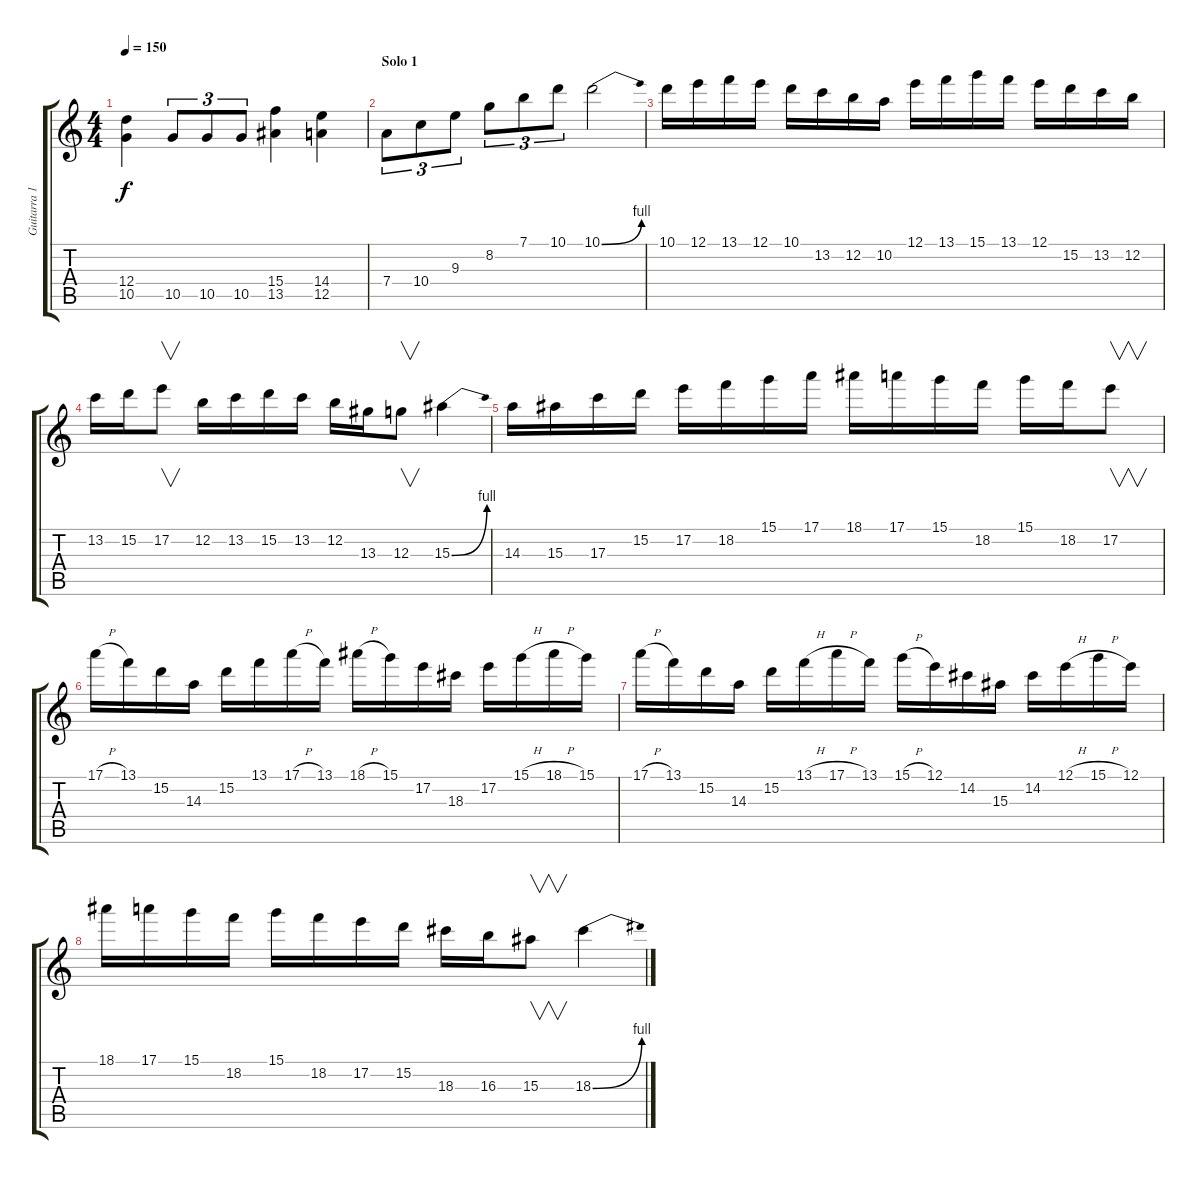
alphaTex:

\track ("Guitarra 1" "Guitarra 1") {instrument distortionguitar}
\staff {score tabs}
\tuning (E4 B3 G3 D3 A2 E2) {hide}
\ts (4 4)
\tempo 150
\clef g2
\ks c
(12.4 10.5).4{dy f} 10.5.8{tu (3 2)} 10.5.8{tu (3 2)} 10.5.8{tu (3 2)} (15.4 13.5).4 (14.4 12.5).4 |
\section ("" "Solo 1")
7.4.8{tu (3 2) instrument overdrivenguitar} 10.4.8{tu (3 2)} 9.3.8{tu (3 2)} 8.2.8{tu (3 2)} 7.1.8{tu (3 2)} 10.1.8{tu (3 2)} 10.1{be (bend 0 0 60 4)}.2 |
10.1.16 12.1.16 13.1.16 12.1.16 10.1.16 13.2.16 12.2.16 10.2.16 12.1.16 13.1.16 15.1.16 13.1.16 12.1.16 15.2.16 13.2.16 12.2.16 |
13.2.16 15.2.16 17.2.8{v} 12.2.16 13.2.16 15.2.16 13.2.16 12.2.16 13.3.16 12.3.8{v} 15.3{be (bend 0 0 60 4)}.4 |
14.3.16 15.3.16 17.3.16 15.2.16 17.2.16 18.2.16 15.1.16 17.1.16 18.1.16 17.1.16 15.1.16 18.2.16 15.1.16 18.2.16 17.2.8{v} |
17.1{h}.16 13.1.16 15.2.16 14.3.16 15.2.16 13.1.16 17.1{h}.16 13.1.16 18.1{h}.16 15.1.16 17.2.16 18.3.16 17.2.16 15.1{h}.16 18.1{h}.16 15.1.16 |
17.1{h}.16 13.1.16 15.2.16 14.3.16 15.2.16 13.1{h}.16 17.1{h}.16 13.1.16 15.1{h}.16 12.1.16 14.2.16 15.3.16 14.2.16 12.1{h}.16 15.1{h}.16 12.1.16 |
18.1.16 17.1.16 15.1.16 18.2.16 15.1.16 18.2.16 17.2.16 15.2.16 18.3.16 16.3.16 15.3.8{v} 18.3{be (bend 0 0 60 4)}.4
